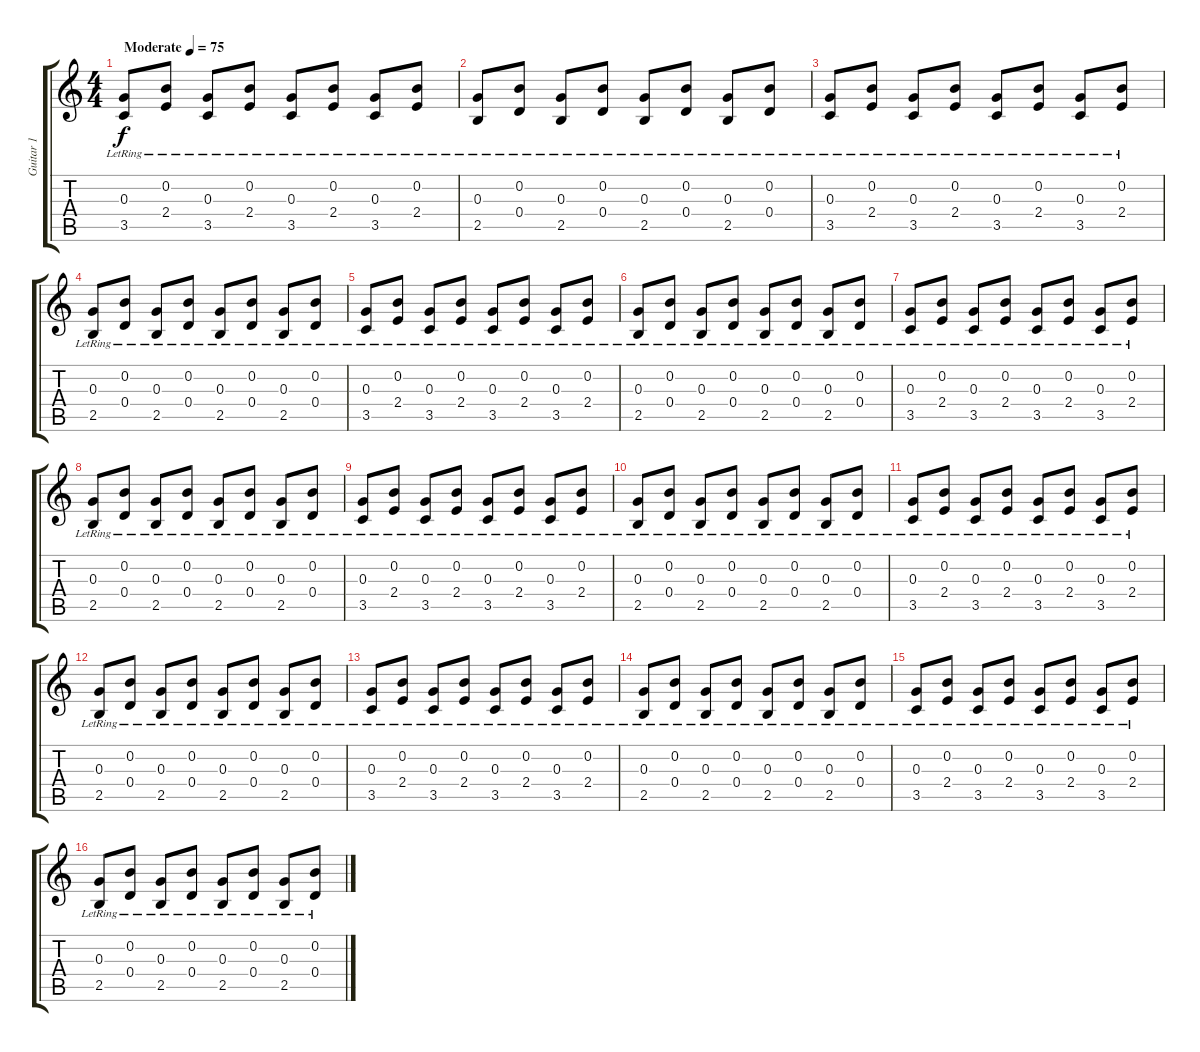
\track ("Guitar 1" "Guitar 1") {instrument electricguitarjazz}
\staff {score tabs}
\tuning (E4 B3 G3 D3 A2 E2) {hide}
\ts (4 4)
\tempo (75 "Moderate")
\clef g2
\ks c
(0.3{lr} 3.5{lr}).8{dy f instrument electricguitarjazz} (0.2{lr} 2.4{lr}).8 (0.3{lr} 3.5{lr}).8 (0.2{lr} 2.4{lr}).8 (0.3{lr} 3.5{lr}).8 (0.2{lr} 2.4{lr}).8 (0.3{lr} 3.5{lr}).8 (0.2{lr} 2.4{lr}).8 |
(0.3{lr} 2.5{lr}).8 (0.2{lr} 0.4{lr}).8 (0.3{lr} 2.5{lr}).8 (0.2{lr} 0.4{lr}).8 (0.3{lr} 2.5{lr}).8 (0.2{lr} 0.4{lr}).8 (0.3{lr} 2.5{lr}).8 (0.2{lr} 0.4{lr}).8 |
(0.3{lr} 3.5{lr}).8 (0.2{lr} 2.4{lr}).8 (0.3{lr} 3.5{lr}).8 (0.2{lr} 2.4{lr}).8 (0.3{lr} 3.5{lr}).8 (0.2{lr} 2.4{lr}).8 (0.3{lr} 3.5{lr}).8 (0.2{lr} 2.4{lr}).8 |
(0.3{lr} 2.5{lr}).8 (0.2{lr} 0.4{lr}).8 (0.3{lr} 2.5{lr}).8 (0.2{lr} 0.4{lr}).8 (0.3{lr} 2.5{lr}).8 (0.2{lr} 0.4{lr}).8 (0.3{lr} 2.5{lr}).8 (0.2{lr} 0.4{lr}).8 |
(0.3{lr} 3.5{lr}).8 (0.2{lr} 2.4{lr}).8 (0.3{lr} 3.5{lr}).8 (0.2{lr} 2.4{lr}).8 (0.3{lr} 3.5{lr}).8 (0.2{lr} 2.4{lr}).8 (0.3{lr} 3.5{lr}).8 (0.2{lr} 2.4{lr}).8 |
(0.3{lr} 2.5{lr}).8 (0.2{lr} 0.4{lr}).8 (0.3{lr} 2.5{lr}).8 (0.2{lr} 0.4{lr}).8 (0.3{lr} 2.5{lr}).8 (0.2{lr} 0.4{lr}).8 (0.3{lr} 2.5{lr}).8 (0.2{lr} 0.4{lr}).8 |
(0.3{lr} 3.5{lr}).8 (0.2{lr} 2.4{lr}).8 (0.3{lr} 3.5{lr}).8 (0.2{lr} 2.4{lr}).8 (0.3{lr} 3.5{lr}).8 (0.2{lr} 2.4{lr}).8 (0.3{lr} 3.5{lr}).8 (0.2{lr} 2.4{lr}).8 |
(0.3{lr} 2.5{lr}).8 (0.2{lr} 0.4{lr}).8 (0.3{lr} 2.5{lr}).8 (0.2{lr} 0.4{lr}).8 (0.3{lr} 2.5{lr}).8 (0.2{lr} 0.4{lr}).8 (0.3{lr} 2.5{lr}).8 (0.2{lr} 0.4{lr}).8 |
(0.3{lr} 3.5{lr}).8 (0.2{lr} 2.4{lr}).8 (0.3{lr} 3.5{lr}).8 (0.2{lr} 2.4{lr}).8 (0.3{lr} 3.5{lr}).8 (0.2{lr} 2.4{lr}).8 (0.3{lr} 3.5{lr}).8 (0.2{lr} 2.4{lr}).8 |
(0.3{lr} 2.5{lr}).8 (0.2{lr} 0.4{lr}).8 (0.3{lr} 2.5{lr}).8 (0.2{lr} 0.4{lr}).8 (0.3{lr} 2.5{lr}).8 (0.2{lr} 0.4{lr}).8 (0.3{lr} 2.5{lr}).8 (0.2{lr} 0.4{lr}).8 |
(0.3{lr} 3.5{lr}).8 (0.2{lr} 2.4{lr}).8 (0.3{lr} 3.5{lr}).8 (0.2{lr} 2.4{lr}).8 (0.3{lr} 3.5{lr}).8 (0.2{lr} 2.4{lr}).8 (0.3{lr} 3.5{lr}).8 (0.2{lr} 2.4{lr}).8 |
(0.3{lr} 2.5{lr}).8 (0.2{lr} 0.4{lr}).8 (0.3{lr} 2.5{lr}).8 (0.2{lr} 0.4{lr}).8 (0.3{lr} 2.5{lr}).8 (0.2{lr} 0.4{lr}).8 (0.3{lr} 2.5{lr}).8 (0.2{lr} 0.4{lr}).8 |
(0.3{lr} 3.5{lr}).8 (0.2{lr} 2.4{lr}).8 (0.3{lr} 3.5{lr}).8 (0.2{lr} 2.4{lr}).8 (0.3{lr} 3.5{lr}).8 (0.2{lr} 2.4{lr}).8 (0.3{lr} 3.5{lr}).8 (0.2{lr} 2.4{lr}).8 |
(0.3{lr} 2.5{lr}).8 (0.2{lr} 0.4{lr}).8 (0.3{lr} 2.5{lr}).8 (0.2{lr} 0.4{lr}).8 (0.3{lr} 2.5{lr}).8 (0.2{lr} 0.4{lr}).8 (0.3{lr} 2.5{lr}).8 (0.2{lr} 0.4{lr}).8 |
(0.3{lr} 3.5{lr}).8 (0.2{lr} 2.4{lr}).8 (0.3{lr} 3.5{lr}).8 (0.2{lr} 2.4{lr}).8 (0.3{lr} 3.5{lr}).8 (0.2{lr} 2.4{lr}).8 (0.3{lr} 3.5{lr}).8 (0.2{lr} 2.4{lr}).8 |
(0.3{lr} 2.5{lr}).8 (0.2{lr} 0.4{lr}).8 (0.3{lr} 2.5{lr}).8 (0.2{lr} 0.4{lr}).8 (0.3{lr} 2.5{lr}).8 (0.2{lr} 0.4{lr}).8 (0.3{lr} 2.5{lr}).8 (0.2{lr} 0.4{lr}).8
